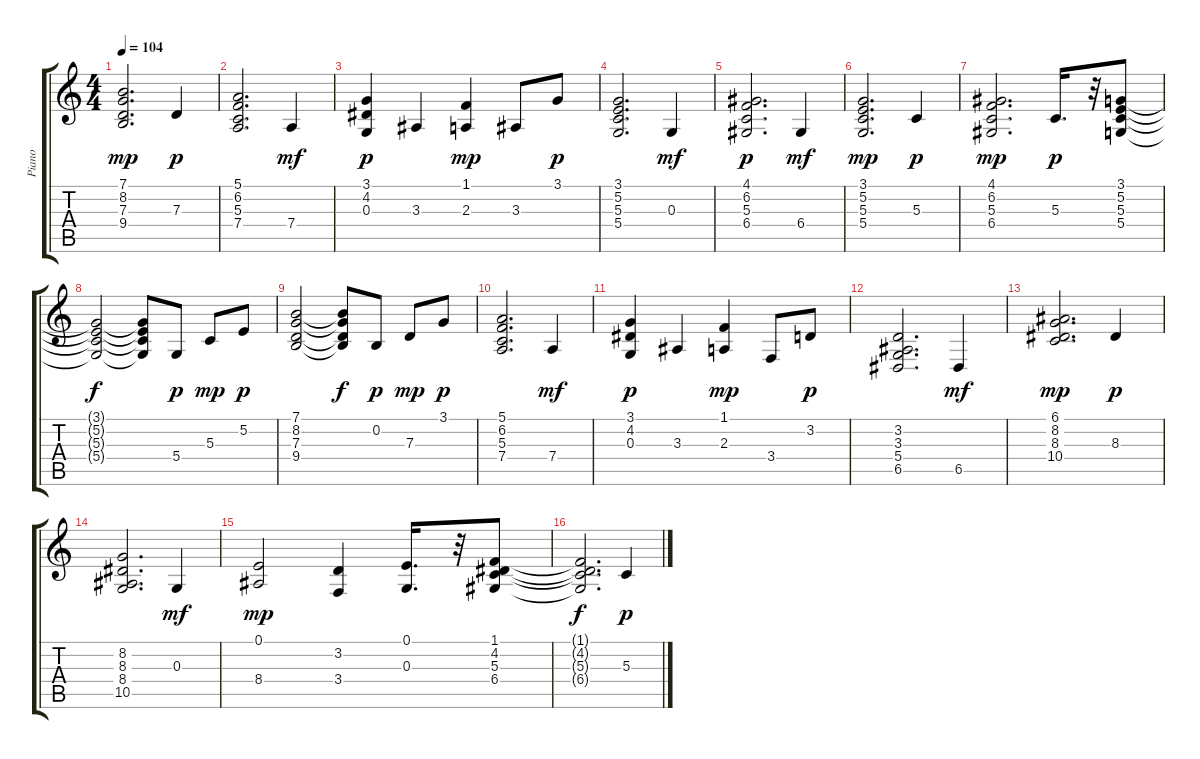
\track ("Piano" "Piano") {instrument electricpiano1}
\staff {score tabs}
\tuning (E4 B3 G3 D3 A2 E2) {hide}
\ts (4 4)
\tempo 104
\clef g2
\ks c
(7.1 8.2 7.3 9.4).2{d dy mp} 7.3.4{dy p} |
(5.1 6.2 5.3 7.4).2{d} 7.4.4{dy mf} |
(3.1 4.2 0.3).4{dy p} 3.3.4 (1.1 2.3).4{dy mp} 3.3.8 3.1.8{dy p} |
(3.1 5.2 5.3 5.4).2{d} 0.3.4{dy mf} |
(4.1 6.2 5.3 6.4).2{d dy p} 6.4.4{dy mf} |
(3.1 5.2 5.3 5.4).2{d dy mp} 5.3.4{dy p} |
(4.1 6.2 5.3 6.4).2{d dy mp} 5.3.16{d dy p} r.32 (3.1 5.2 5.3 5.4).8 |
(3.1{t} 5.2{t} 5.3{t} 5.4{t}).2{dy f} (3.1{t} 5.2{t} 5.3{t} 5.4{t}).8 5.4.8{dy p} 5.3.8{dy mp} 5.2.8{dy p} |
(7.1 8.2 7.3 9.4).2 (7.1{t} 8.2{t} 7.3{t} 9.4{t}).8{dy f} 0.2.8{dy p} 7.3.8{dy mp} 3.1.8{dy p} |
(5.1 6.2 5.3 7.4).2{d} 7.4.4{dy mf} |
(3.1 4.2 0.3).4{dy p} 3.3.4 (1.1 2.3).4{dy mp} 3.4.8 3.2.8{dy p} |
(3.2 3.3 5.4 6.5).2{d} 6.5.4{dy mf} |
(6.1 8.2 8.3 10.4).2{d dy mp} 8.3.4{dy p} |
(8.2 8.3 8.4 10.5).2{d} 0.3.4{dy mf} |
(0.1 8.4).2{dy mp} (3.2 3.4).4 (0.1 0.3).16{d} r.32 (1.1 4.2 5.3 6.4).8 |
(1.1{t} 4.2{t} 5.3{t} 6.4{t}).2{d dy f} 5.3.4{dy p}
